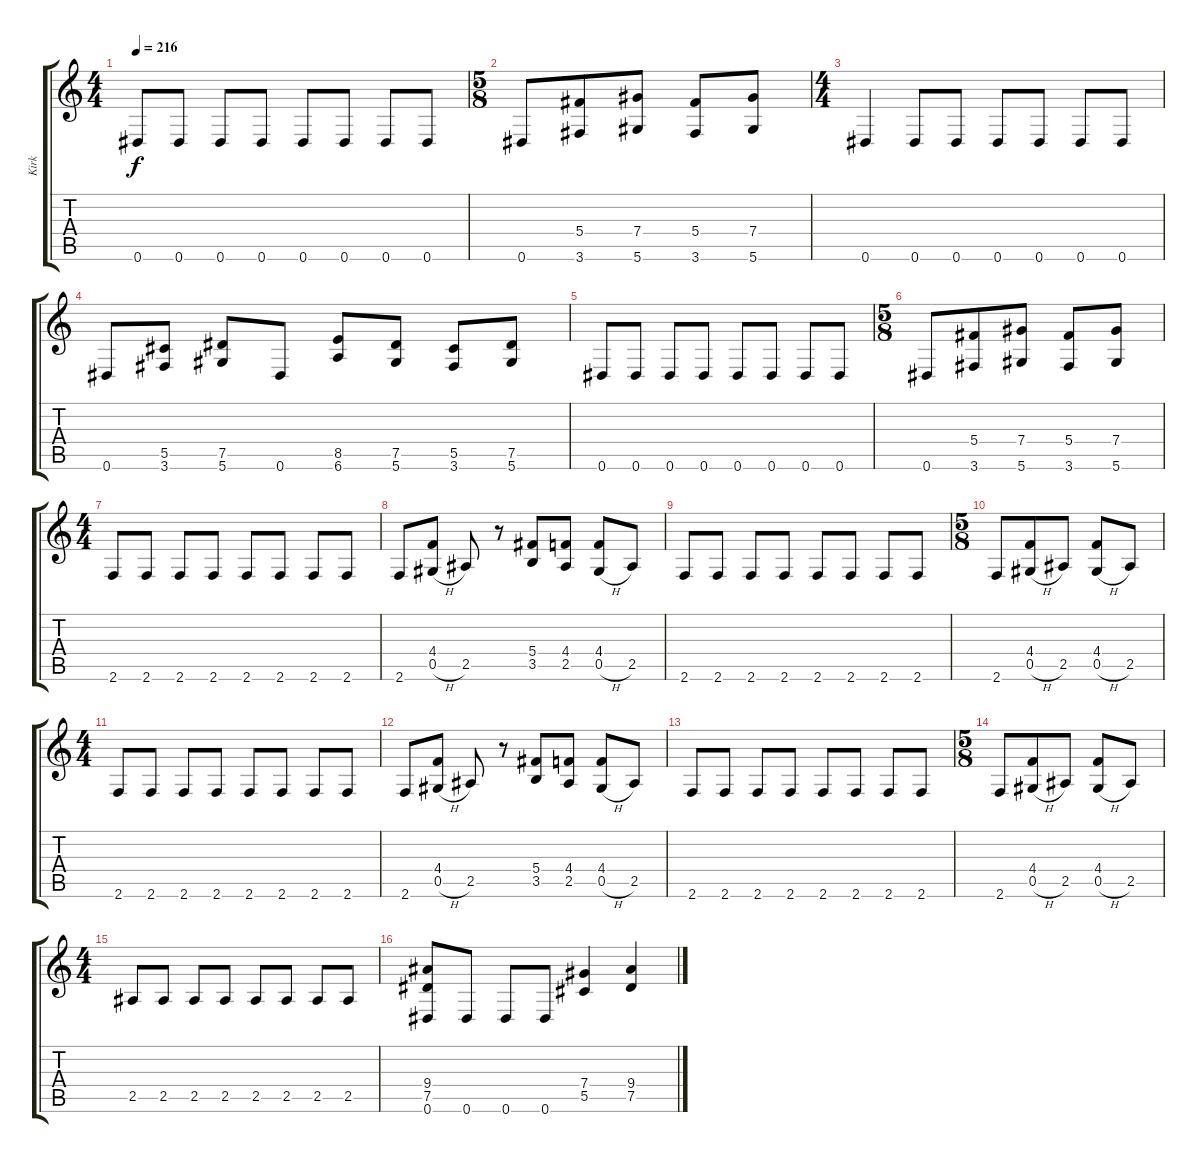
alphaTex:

\track ("Kirk" "Kirk") {instrument distortionguitar}
\staff {score tabs}
\tuning (Eb4 Bb3 Gb3 Db3 Ab2 Eb2) {hide}
\ts (4 4)
\tempo 216
\clef g2
\ks c
0.6.8{dy f} 0.6.8 0.6.8 0.6.8 0.6.8 0.6.8 0.6.8 0.6.8 |
\ts (5 8)
0.6.8 (5.4 3.6).8 (7.4 5.6).8 (5.4 3.6).8 (7.4 5.6).8 |
\ts (4 4)
0.6.4 0.6.8 0.6.8 0.6.8 0.6.8 0.6.8 0.6.8 |
0.6.8 (5.5 3.6).8 (7.5 5.6).8 0.6.8 (8.5 6.6).8 (7.5 5.6).8 (5.5 3.6).8 (7.5 5.6).8 |
0.6.8 0.6.8 0.6.8 0.6.8 0.6.8 0.6.8 0.6.8 0.6.8 |
\ts (5 8)
0.6.8 (5.4 3.6).8 (7.4 5.6).8 (5.4 3.6).8 (7.4 5.6).8 |
\ts (4 4)
2.6.8 2.6.8 2.6.8 2.6.8 2.6.8 2.6.8 2.6.8 2.6.8 |
2.6.8 (4.4 0.5{h}).8 2.5.8 r.8 (5.4 3.5).8 (4.4 2.5).8 (4.4 0.5{h}).8 2.5.8 |
2.6.8 2.6.8 2.6.8 2.6.8 2.6.8 2.6.8 2.6.8 2.6.8 |
\ts (5 8)
2.6.8 (4.4 0.5{h}).8 2.5.8 (4.4 0.5{h}).8 2.5.8 |
\ts (4 4)
2.6.8 2.6.8 2.6.8 2.6.8 2.6.8 2.6.8 2.6.8 2.6.8 |
2.6.8 (4.4 0.5{h}).8 2.5.8 r.8 (5.4 3.5).8 (4.4 2.5).8 (4.4 0.5{h}).8 2.5.8 |
2.6.8 2.6.8 2.6.8 2.6.8 2.6.8 2.6.8 2.6.8 2.6.8 |
\ts (5 8)
2.6.8 (4.4 0.5{h}).8 2.5.8 (4.4 0.5{h}).8 2.5.8 |
\ts (4 4)
2.5.8 2.5.8 2.5.8 2.5.8 2.5.8 2.5.8 2.5.8 2.5.8 |
(9.4 7.5 0.6).8 0.6.8 0.6.8 0.6.8 (7.4 5.5).4 (9.4 7.5).4
